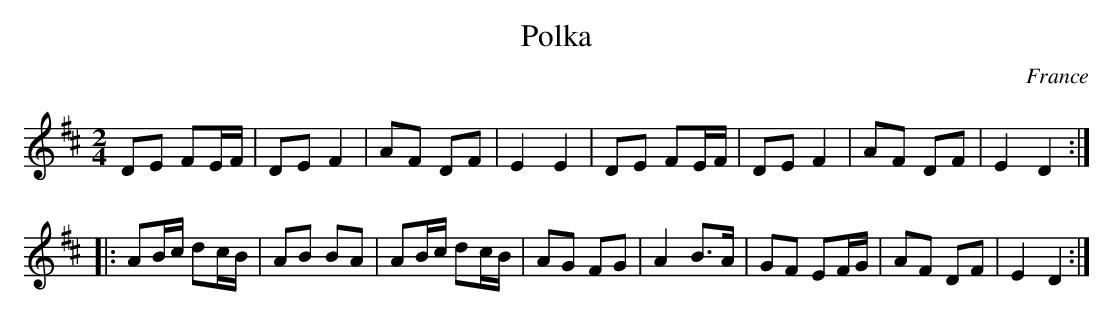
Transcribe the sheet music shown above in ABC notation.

X:1
T:Polka
M:2/4
O:France
K:D major
D2E2 F2EF|D2E2F4|A2F2 D2F2|E4E4|\
D2E2 F2EF|D2E2F4|A2F2 D2F2|E4D4::
A2Bc d2cB|A2B2 B2A2|A2Bc d2cB|A2G2 F2G2|\
A4B3A|G2F2 E2FG|A2F2 D2F2|E4D4:|
